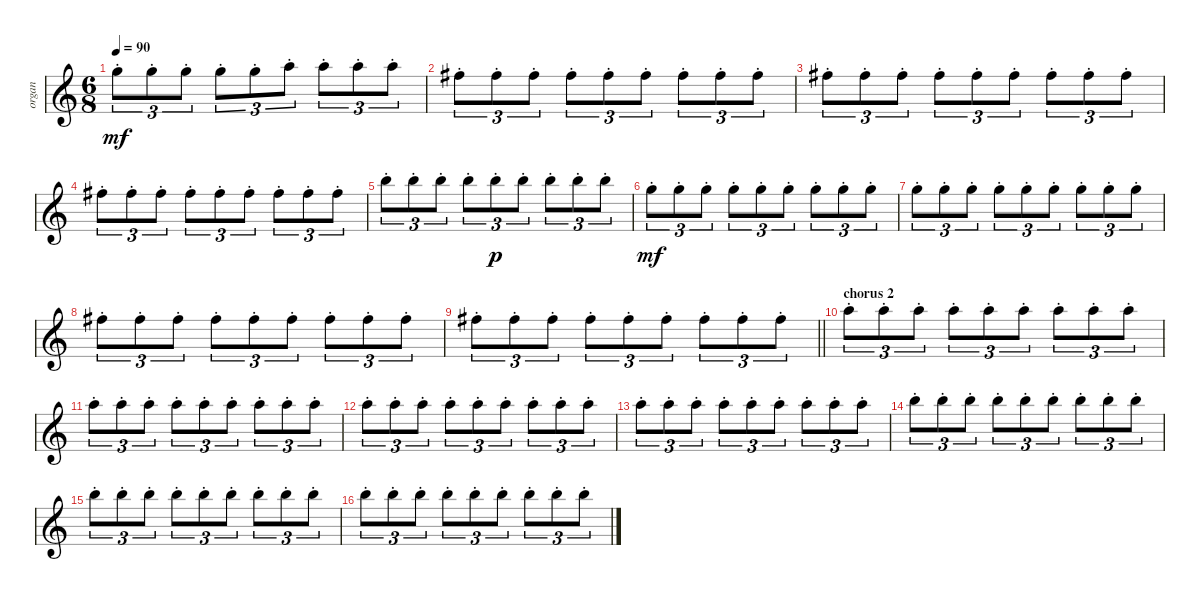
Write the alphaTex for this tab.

\track ("organ" "organ") {instrument drawbarorgan}
\staff {score}
\tuning (E4 B3 G3 D3 A2 E2) {hide}
\ts (6 8)
\tempo 90
\clef g2
\ks c
15.1{st}.8{tu (3 2) dy mf} 15.1{st}.8{tu (3 2)} 15.1{st}.8{tu (3 2)} 15.1{st}.8{tu (3 2)} 15.1{st}.8{tu (3 2)} 17.1{st}.8{tu (3 2)} 17.1{st}.8{tu (3 2)} 17.1{st}.8{tu (3 2)} 17.1{st}.8{tu (3 2)} |
14.1{st}.8{tu (3 2)} 14.1{st}.8{tu (3 2)} 14.1{st}.8{tu (3 2)} 14.1{st}.8{tu (3 2)} 14.1{st}.8{tu (3 2)} 14.1{st}.8{tu (3 2)} 14.1{st}.8{tu (3 2)} 14.1{st}.8{tu (3 2)} 14.1{st}.8{tu (3 2)} |
14.1{st}.8{tu (3 2)} 14.1{st}.8{tu (3 2)} 14.1{st}.8{tu (3 2)} 14.1{st}.8{tu (3 2)} 14.1{st}.8{tu (3 2)} 14.1{st}.8{tu (3 2)} 14.1{st}.8{tu (3 2)} 14.1{st}.8{tu (3 2)} 14.1{st}.8{tu (3 2)} |
14.1{st}.8{tu (3 2)} 14.1{st}.8{tu (3 2)} 14.1{st}.8{tu (3 2)} 14.1{st}.8{tu (3 2)} 14.1{st}.8{tu (3 2)} 14.1{st}.8{tu (3 2)} 14.1{st}.8{tu (3 2)} 14.1{st}.8{tu (3 2)} 14.1{st}.8{tu (3 2)} |
19.1{st}.8{tu (3 2)} 19.1{st}.8{tu (3 2)} 19.1{st}.8{tu (3 2)} 19.1{st}.8{tu (3 2)} 19.1{st}.8{tu (3 2) dy p} 19.1{st}.8{tu (3 2)} 19.1{st}.8{tu (3 2)} 19.1{st}.8{tu (3 2)} 19.1{st}.8{tu (3 2)} |
15.1{st}.8{tu (3 2) dy mf} 15.1{st}.8{tu (3 2)} 15.1{st}.8{tu (3 2)} 15.1{st}.8{tu (3 2)} 15.1{st}.8{tu (3 2)} 15.1{st}.8{tu (3 2)} 15.1{st}.8{tu (3 2)} 15.1{st}.8{tu (3 2)} 15.1{st}.8{tu (3 2)} |
15.1{st}.8{tu (3 2)} 15.1{st}.8{tu (3 2)} 15.1{st}.8{tu (3 2)} 15.1{st}.8{tu (3 2)} 15.1{st}.8{tu (3 2)} 15.1{st}.8{tu (3 2)} 15.1{st}.8{tu (3 2)} 15.1{st}.8{tu (3 2)} 15.1{st}.8{tu (3 2)} |
14.1{st}.8{tu (3 2)} 14.1{st}.8{tu (3 2)} 14.1{st}.8{tu (3 2)} 14.1{st}.8{tu (3 2)} 14.1{st}.8{tu (3 2)} 14.1{st}.8{tu (3 2)} 14.1{st}.8{tu (3 2)} 14.1{st}.8{tu (3 2)} 14.1{st}.8{tu (3 2)} |
\barLineRight lightlight
14.1{st}.8{tu (3 2)} 14.1{st}.8{tu (3 2)} 14.1{st}.8{tu (3 2)} 14.1{st}.8{tu (3 2)} 14.1{st}.8{tu (3 2)} 14.1{st}.8{tu (3 2)} 14.1{st}.8{tu (3 2)} 14.1{st}.8{tu (3 2)} 14.1{st}.8{tu (3 2)} |
\section ("" "chorus 2")
17.1{st}.8{tu (3 2)} 17.1{st}.8{tu (3 2)} 17.1{st}.8{tu (3 2)} 17.1{st}.8{tu (3 2)} 17.1{st}.8{tu (3 2)} 17.1{st}.8{tu (3 2)} 17.1{st}.8{tu (3 2)} 17.1{st}.8{tu (3 2)} 17.1{st}.8{tu (3 2)} |
17.1{st}.8{tu (3 2)} 17.1{st}.8{tu (3 2)} 17.1{st}.8{tu (3 2)} 17.1{st}.8{tu (3 2)} 17.1{st}.8{tu (3 2)} 17.1{st}.8{tu (3 2)} 17.1{st}.8{tu (3 2)} 17.1{st}.8{tu (3 2)} 17.1{st}.8{tu (3 2)} |
17.1{st}.8{tu (3 2)} 17.1{st}.8{tu (3 2)} 17.1{st}.8{tu (3 2)} 17.1{st}.8{tu (3 2)} 17.1{st}.8{tu (3 2)} 17.1{st}.8{tu (3 2)} 17.1{st}.8{tu (3 2)} 17.1{st}.8{tu (3 2)} 17.1{st}.8{tu (3 2)} |
17.1{st}.8{tu (3 2)} 17.1{st}.8{tu (3 2)} 17.1{st}.8{tu (3 2)} 17.1{st}.8{tu (3 2)} 17.1{st}.8{tu (3 2)} 17.1{st}.8{tu (3 2)} 17.1{st}.8{tu (3 2)} 17.1{st}.8{tu (3 2)} 17.1{st}.8{tu (3 2)} |
19.1{st}.8{tu (3 2)} 19.1{st}.8{tu (3 2)} 19.1{st}.8{tu (3 2)} 19.1{st}.8{tu (3 2)} 19.1{st}.8{tu (3 2)} 19.1{st}.8{tu (3 2)} 19.1{st}.8{tu (3 2)} 19.1{st}.8{tu (3 2)} 19.1{st}.8{tu (3 2)} |
19.1{st}.8{tu (3 2)} 19.1{st}.8{tu (3 2)} 19.1{st}.8{tu (3 2)} 19.1{st}.8{tu (3 2)} 19.1{st}.8{tu (3 2)} 19.1{st}.8{tu (3 2)} 19.1{st}.8{tu (3 2)} 19.1{st}.8{tu (3 2)} 19.1{st}.8{tu (3 2)} |
19.1{st}.8{tu (3 2)} 19.1{st}.8{tu (3 2)} 19.1{st}.8{tu (3 2)} 19.1{st}.8{tu (3 2)} 19.1{st}.8{tu (3 2)} 19.1{st}.8{tu (3 2)} 19.1{st}.8{tu (3 2)} 19.1{st}.8{tu (3 2)} 19.1{st}.8{tu (3 2)}
